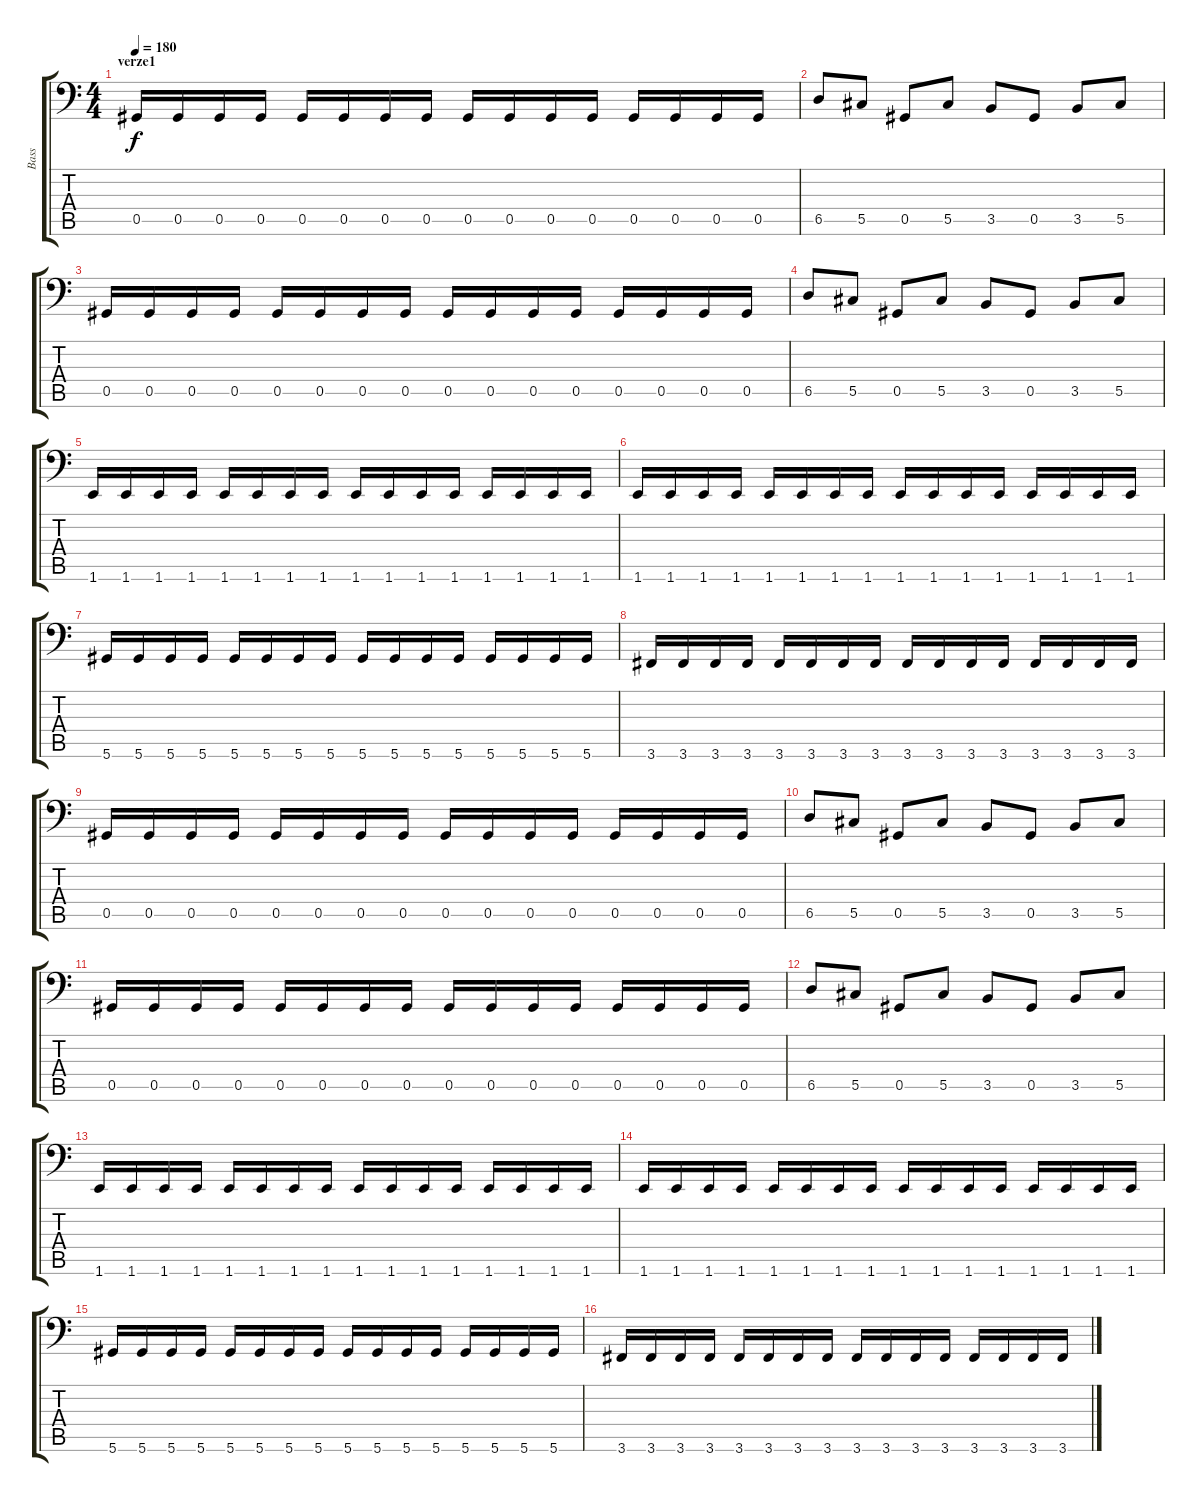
\track ("Bass" "Bass") {instrument electricbasspick}
\staff {score tabs}
\tuning (Eb3 Bb2 Gb2 Db2 Ab1 Eb1) {hide}
\ts (4 4)
\section ("" "verze1")
\tempo 180
\clef f4
\ks c
0.5.16{dy f} 0.5.16 0.5.16 0.5.16 0.5.16 0.5.16 0.5.16 0.5.16 0.5.16 0.5.16 0.5.16 0.5.16 0.5.16 0.5.16 0.5.16 0.5.16 |
6.5.8 5.5.8 0.5.8 5.5.8 3.5.8 0.5.8 3.5.8 5.5.8 |
0.5.16 0.5.16 0.5.16 0.5.16 0.5.16 0.5.16 0.5.16 0.5.16 0.5.16 0.5.16 0.5.16 0.5.16 0.5.16 0.5.16 0.5.16 0.5.16 |
6.5.8 5.5.8 0.5.8 5.5.8 3.5.8 0.5.8 3.5.8 5.5.8 |
1.6.16 1.6.16 1.6.16 1.6.16 1.6.16 1.6.16 1.6.16 1.6.16 1.6.16 1.6.16 1.6.16 1.6.16 1.6.16 1.6.16 1.6.16 1.6.16 |
1.6.16 1.6.16 1.6.16 1.6.16 1.6.16 1.6.16 1.6.16 1.6.16 1.6.16 1.6.16 1.6.16 1.6.16 1.6.16 1.6.16 1.6.16 1.6.16 |
5.6.16 5.6.16 5.6.16 5.6.16 5.6.16 5.6.16 5.6.16 5.6.16 5.6.16 5.6.16 5.6.16 5.6.16 5.6.16 5.6.16 5.6.16 5.6.16 |
3.6.16 3.6.16 3.6.16 3.6.16 3.6.16 3.6.16 3.6.16 3.6.16 3.6.16 3.6.16 3.6.16 3.6.16 3.6.16 3.6.16 3.6.16 3.6.16 |
0.5.16 0.5.16 0.5.16 0.5.16 0.5.16 0.5.16 0.5.16 0.5.16 0.5.16 0.5.16 0.5.16 0.5.16 0.5.16 0.5.16 0.5.16 0.5.16 |
6.5.8 5.5.8 0.5.8 5.5.8 3.5.8 0.5.8 3.5.8 5.5.8 |
0.5.16 0.5.16 0.5.16 0.5.16 0.5.16 0.5.16 0.5.16 0.5.16 0.5.16 0.5.16 0.5.16 0.5.16 0.5.16 0.5.16 0.5.16 0.5.16 |
6.5.8 5.5.8 0.5.8 5.5.8 3.5.8 0.5.8 3.5.8 5.5.8 |
1.6.16 1.6.16 1.6.16 1.6.16 1.6.16 1.6.16 1.6.16 1.6.16 1.6.16 1.6.16 1.6.16 1.6.16 1.6.16 1.6.16 1.6.16 1.6.16 |
1.6.16 1.6.16 1.6.16 1.6.16 1.6.16 1.6.16 1.6.16 1.6.16 1.6.16 1.6.16 1.6.16 1.6.16 1.6.16 1.6.16 1.6.16 1.6.16 |
5.6.16 5.6.16 5.6.16 5.6.16 5.6.16 5.6.16 5.6.16 5.6.16 5.6.16 5.6.16 5.6.16 5.6.16 5.6.16 5.6.16 5.6.16 5.6.16 |
3.6.16 3.6.16 3.6.16 3.6.16 3.6.16 3.6.16 3.6.16 3.6.16 3.6.16 3.6.16 3.6.16 3.6.16 3.6.16 3.6.16 3.6.16 3.6.16
